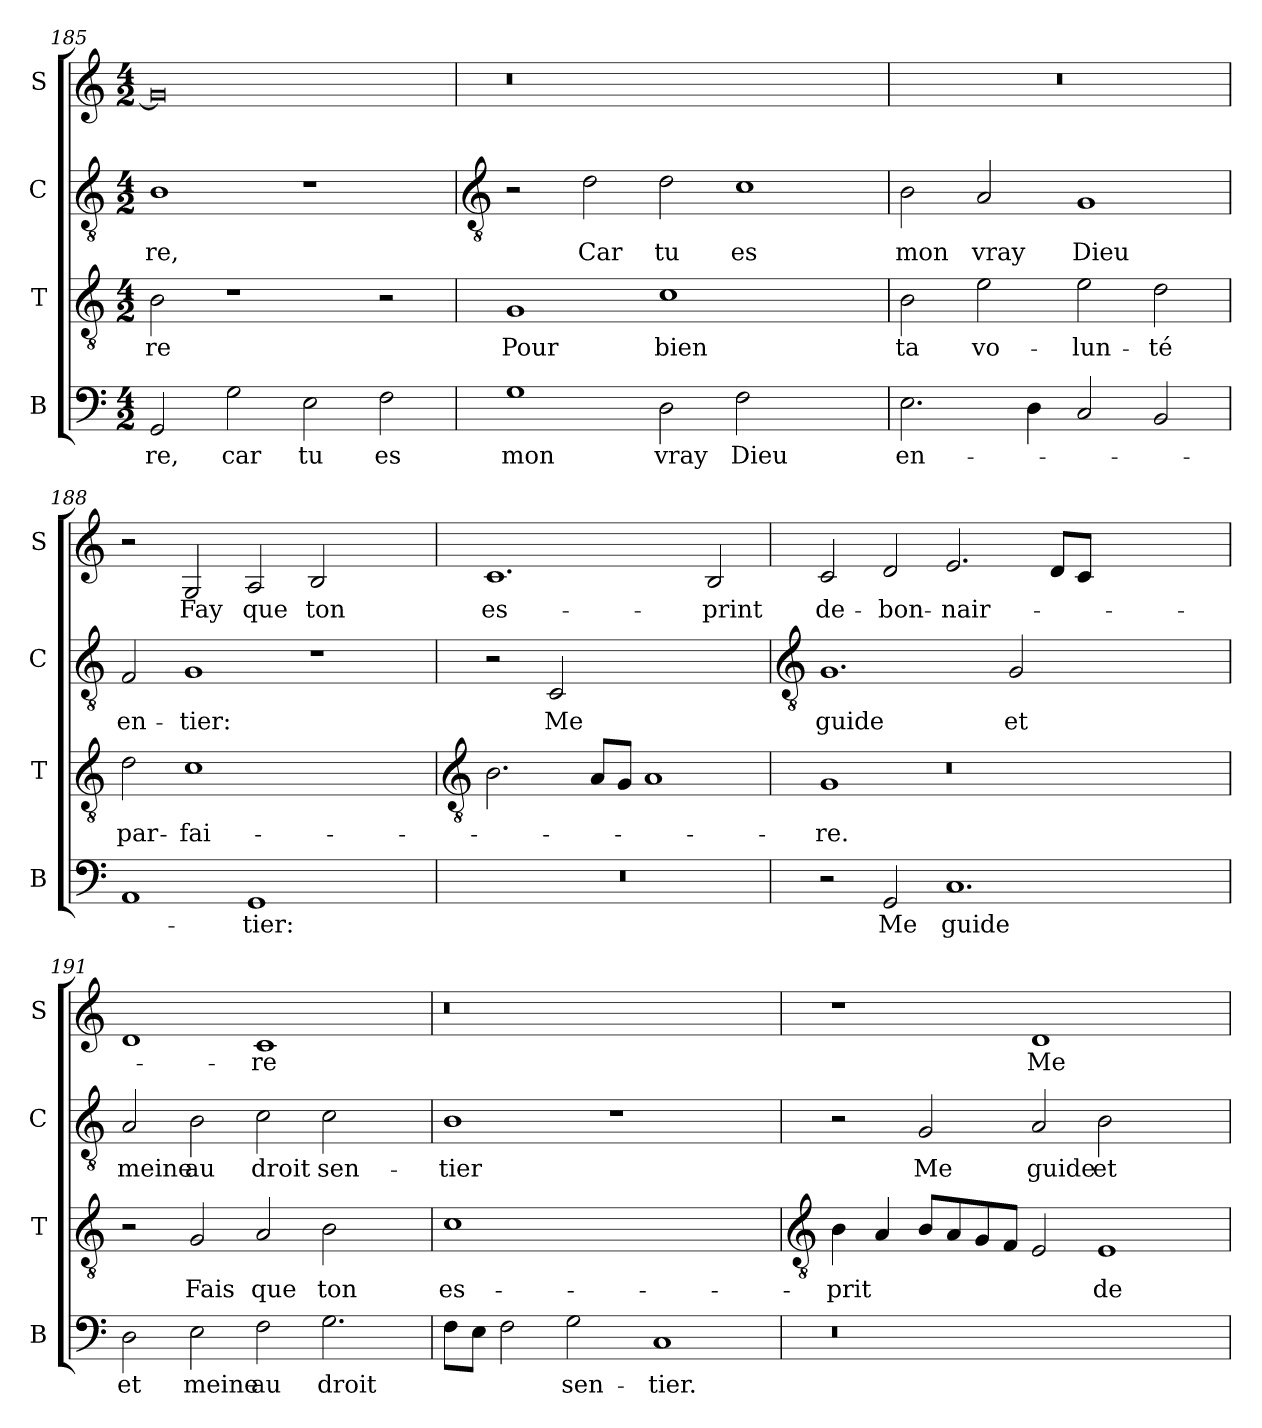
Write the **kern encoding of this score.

**kern	**text	**kern	**text	**kern	**text	**kern	**text
*part4	*part4	*part3	*part3	*part2	*part2	*part1	*part1
*staff4	*staff4	*staff3	*staff3	*staff2	*staff2	*staff1	*staff1
*I"B	*	*I"T	*	*I"C	*	*I"S	*
*I'B	*	*I'T	*	*I'C	*	*I'S	*
*clefF4	*	*clefGv2	*	*clefGv2	*	*clefG2	*
*k[]	*	*k[]	*	*k[]	*	*k[]	*
*C:	*	*C:	*	*C:	*	*C:	*
*M4/2	*	*M4/2	*	*M4/2	*	*M4/2	*
=185A	=185A	=185A	=185A	=185A	=185A	=185A	=185A
!	!LO:LY:b	!	!LO:LY:b	!	!LO:LY:b	!	!
2GG	-re,	2B	-re	1B	-re,	0g]	.
!	!LO:LY:b	!	!	!	!	!	!
2G	car	1r	.	.	.	.	.
!	!LO:LY:b	!	!	!	!	!	!
2E	tu	.	.	1r	.	.	.
!	!LO:LY:b	!	!	!	!	!	!
2F	es	2r	.	.	.	.	.
!!LO:LB:g=z
=186A	=186A	=186A	=186A	=186A	=186A	=186A	=186A
*	*	*	*	*clefGv2	*	*	*
!	!LO:LY:b	!	!LO:LY:b	!	!	!	!
1G	mon	1G	Pour	2r	.	0r	.
!	!	!	!	!	!LO:LY:b	!	!
.	.	.	.	2d	Car	.	.
!	!LO:LY:b	!	!LO:LY:b	!	!LO:LY:b	!	!
2D	vray	1c	bien	2d	tu	.	.
!	!LO:LY:b	!	!	!	!LO:LY:b	!	!
2F	Dieu	.	.	1c	es	.	.
2ryy	.	2ryy	.	.	.	2ryy	.
!!LO:LB:g=z
=187	=187	=187	=187	=187	=187	=187	=187
!	!LO:LY:b	!	!LO:LY:b	!	!LO:LY:b	!	!
2.E	en-	2B	ta	2B	mon	0r	.
!	!	!	!LO:LY:b	!	!LO:LY:b	!	!
.	.	2e	vo-	2A	vray	.	.
4D	.	.	.	.	.	.	.
!	!	!	!LO:LY:b	!	!LO:LY:b	!	!
2C	.	2e	-lun-	1G	Dieu	.	.
!	!	!	!LO:LY:b	!	!	!	!
2BB	.	2d	-té	.	.	.	.
=188	=188	=188	=188	=188	=188	=188	=188
!	!	!	!LO:LY:b	!	!LO:LY:b	!	!
1AA	.	2d	par-	2F	en-	2r	.
!	!	!	!LO:LY:b	!	!LO:LY:b	!	!LO:LY:b
.	.	1c	-fai-	1G	-tier:	2G	Fay
!	!LO:LY:b	!	!	!	!	!	!LO:LY:b
1GG	-tier:	.	.	.	.	2A	que
!	!	!	!	!	!	!	!LO:LY:b
.	.	1ryy	.	1r	.	2B	ton
2ryy	.	.	.	.	.	2ryy	.
!!LO:LB:g=z
=189	=189	=189	=189	=189	=189	=189	=189
*	*	*clefGv2	*	*	*	*	*
!	!	!	!	!	!	!	!LO:LY:b
0r	.	2.B	.	2r	.	1.c	es-
!	!	!	!	!	!LO:LY:b	!	!
.	.	.	.	2C	Me	.	.
.	.	8AL	.	.	.	.	.
.	.	8GJ	.	.	.	.	.
.	.	1A	.	1ryy	.	.	.
!	!	!	!	!	!	!	!LO:LY:b
.	.	.	.	.	.	2B	-print
!!LO:LB:g=z
=190	=190	=190	=190	=190	=190	=190	=190
*	*	*	*	*clefGv2	*	*	*
!	!	!	!LO:LY:b	!	!LO:LY:b	!	!LO:LY:b
2r	.	1G	-re.	1.G	guide	2c	de-
!	!LO:LY:b	!	!	!	!	!	!LO:LY:b
2GG	Me	.	.	.	.	2d	-bon-
!	!LO:LY:b	!	!	!	!	!	!LO:LY:b
1.C	guide	0r	.	.	.	2.e	-nair-
!	!	!	!	!	!LO:LY:b	!	!
.	.	.	.	2G	et	.	.
.	.	.	.	.	.	8dL	.
.	.	.	.	.	.	8cJ	.
.	.	.	.	1ryy	.	1ryy	.
2ryy	.	.	.	.	.	.	.
!!LO:LB:g=z
=191	=191	=191	=191	=191	=191	=191	=191
!	!LO:LY:b	!	!	!	!LO:LY:b	!	!
2D	et	2r	.	2A	meine	1d	.
!	!LO:LY:b	!	!LO:LY:b	!	!LO:LY:b	!	!
2E	meine	2G	Fais	2B	au	.	.
!	!LO:LY:b	!	!LO:LY:b	!	!LO:LY:b	!	!LO:LY:b
2F	au	2A	que	2c	droit	1c	-re
!	!LO:LY:b	!	!LO:LY:b	!	!LO:LY:b	!	!
2.G	droit	2B	ton	2c	sen-	.	.
.	.	4ryy	.	4ryy	.	4ryy	.
=192	=192	=192	=192	=192	=192	=192	=192
!	!	!	!LO:LY:b	!	!LO:LY:b	!	!
8FL	.	1c	es-	1B	-tier	0r	.
8EJ	.	.	.	.	.	.	.
2F	.	.	.	.	.	.	.
!	!LO:LY:b	!	!	!	!	!	!
2G	sen-	.	.	.	.	.	.
.	.	1ryy	.	1r	.	.	.
!	!LO:LY:b	!	!	!	!	!	!
1C	-tier.	.	.	.	.	.	.
.	.	4ryy	.	4ryy	.	4ryy	.
!!LO:LB:g=z
=193	=193	=193	=193	=193	=193	=193	=193
*	*	*clefGv2	*	*	*	*	*
!	!	!	!LO:LY:b	!	!	!	!
0r	.	4B	-prit	2r	.	1r	.
.	.	4A	.	.	.	.	.
!	!	!	!	!	!LO:LY:b	!	!
.	.	8BL	.	2G	Me	.	.
.	.	8A	.	.	.	.	.
.	.	8G	.	.	.	.	.
.	.	8FJ	.	.	.	.	.
!	!	!	!	!	!LO:LY:b	!	!LO:LY:b
.	.	2E	.	2A	guide	1d	Me
!	!	!	!LO:LY:b	!	!LO:LY:b	!	!
.	.	1E	de-	2B	et	.	.
2ryy	.	.	.	2ryy	.	2ryy	.
=	=	=	=	=	=	=	=
*-	*-	*-	*-	*-	*-	*-	*-
